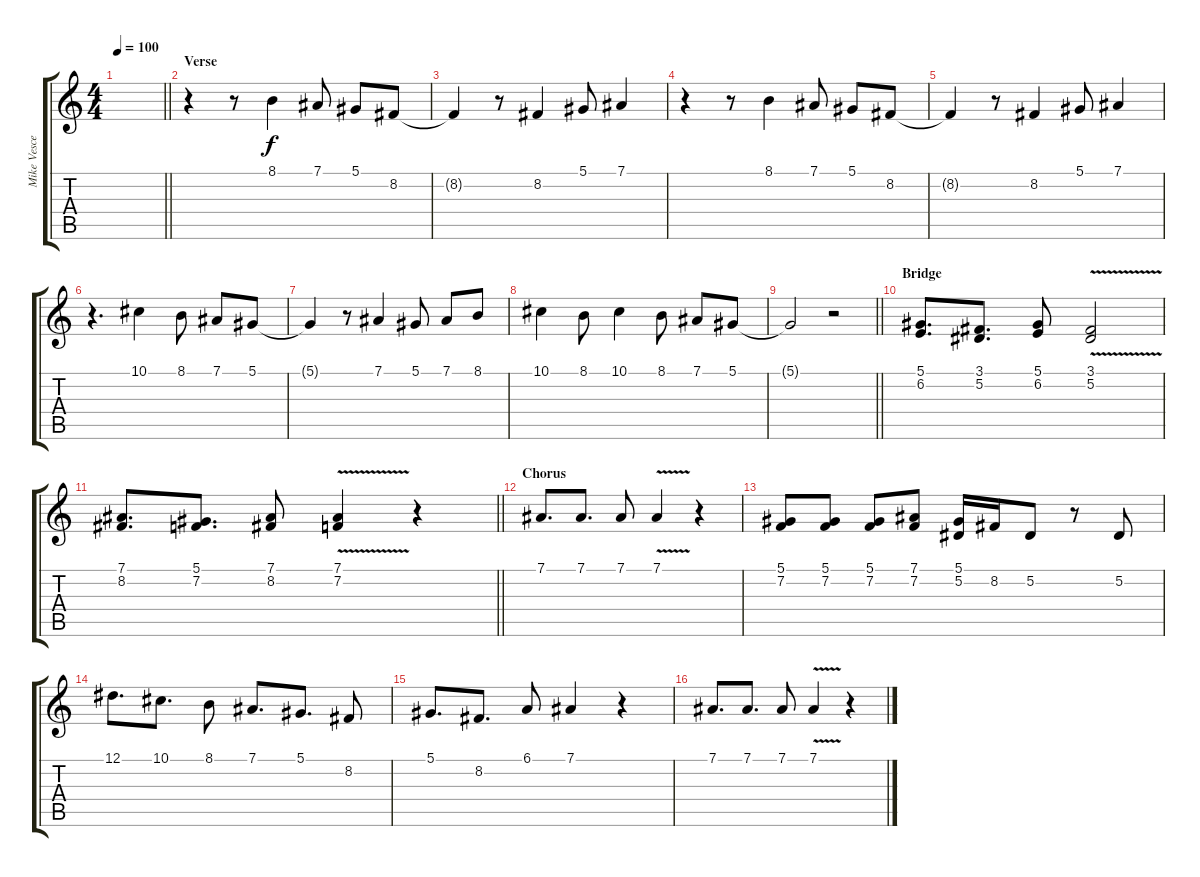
\track ("Mike Vescera" "Mike Vesce") {instrument lead2sawtooth}
\staff {score tabs}
\tuning (Eb4 Bb3 Gb3 Db3 Ab2 Eb2) {hide}
\ts (4 4)
\tempo 100
\clef g2
\barLineRight lightlight
\ks c
|
\section ("" "Verse")
r.4 r.8 8.1.4 7.1.8 5.1.8 8.2.8 |
8.2{t}.4 r.8 8.2.4 5.1.8 7.1.4 |
r.4 r.8 8.1.4 7.1.8 5.1.8 8.2.8 |
8.2{t}.4 r.8 8.2.4 5.1.8 7.1.4 |
r.4{d} 10.1.4 8.1.8 7.1.8 5.1.8 |
5.1{t}.4 r.8 7.1.4 5.1.8 7.1.8 8.1.8 |
10.1.4 8.1.8 10.1.4 8.1.8 7.1.8 5.1.8 |
\barLineRight lightlight
5.1{t}.2 r.2 |
\section ("" "Bridge")
(5.1 6.2).8{d} (3.1 5.2).8{d} (5.1 6.2).8 (3.1 5.2{v}).2 |
\barLineRight lightlight
(7.1 8.2).8{d} (5.1 7.2).8{d} (7.1 8.2).8 (7.1{v} 7.2{v}).4 r.4 |
\section ("" "Chorus")
7.1.8{d} 7.1.8{d} 7.1.8 7.1{v}.4 r.4 |
(5.1 7.2).8 (5.1 7.2).8 (5.1 7.2).8 (7.1 7.2).8 (5.1 5.2).16 8.2.16 5.2.8 r.8 5.2.8 |
12.1.8{d} 10.1.8{d} 8.1.8 7.1.8{d} 5.1.8{d} 8.2.8 |
5.1.8{d} 8.2.8{d} 6.1.8 7.1.4 r.4 |
7.1.8{d} 7.1.8{d} 7.1.8 7.1{v}.4 r.4
